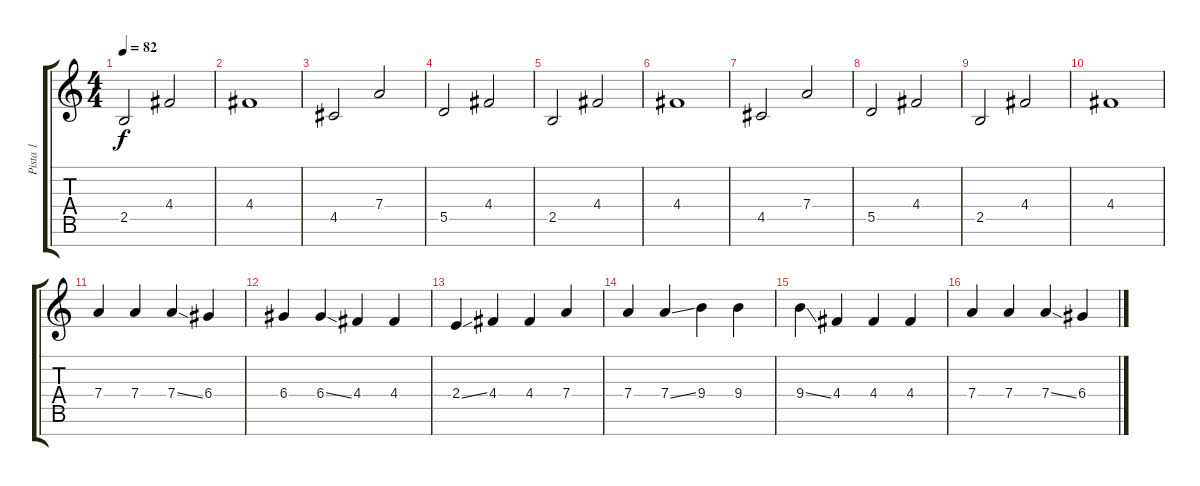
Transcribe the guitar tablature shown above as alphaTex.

\track ("Pista 1" "Pista 1") {instrument distortionguitar}
\staff {score tabs}
\tuning (E4 B3 G3 D3 A2 E2 B1) {hide}
\ts (4 4)
\tempo 82
\clef g2
\ks c
2.5.2{dy f} 4.4.2 |
4.4.1 |
4.5.2 7.4.2 |
5.5.2 4.4.2 |
2.5.2 4.4.2 |
4.4.1 |
4.5.2 7.4.2 |
5.5.2 4.4.2 |
2.5.2 4.4.2 |
4.4.1 |
7.4.4 7.4.4 7.4{ss}.4 6.4.4 |
6.4.4 6.4{ss}.4 4.4.4 4.4.4 |
2.4{ss}.4 4.4.4 4.4.4 7.4.4 |
7.4.4 7.4{ss}.4 9.4.4 9.4.4 |
9.4{ss}.4 4.4.4 4.4.4 4.4.4 |
7.4.4 7.4.4 7.4{ss}.4 6.4.4
